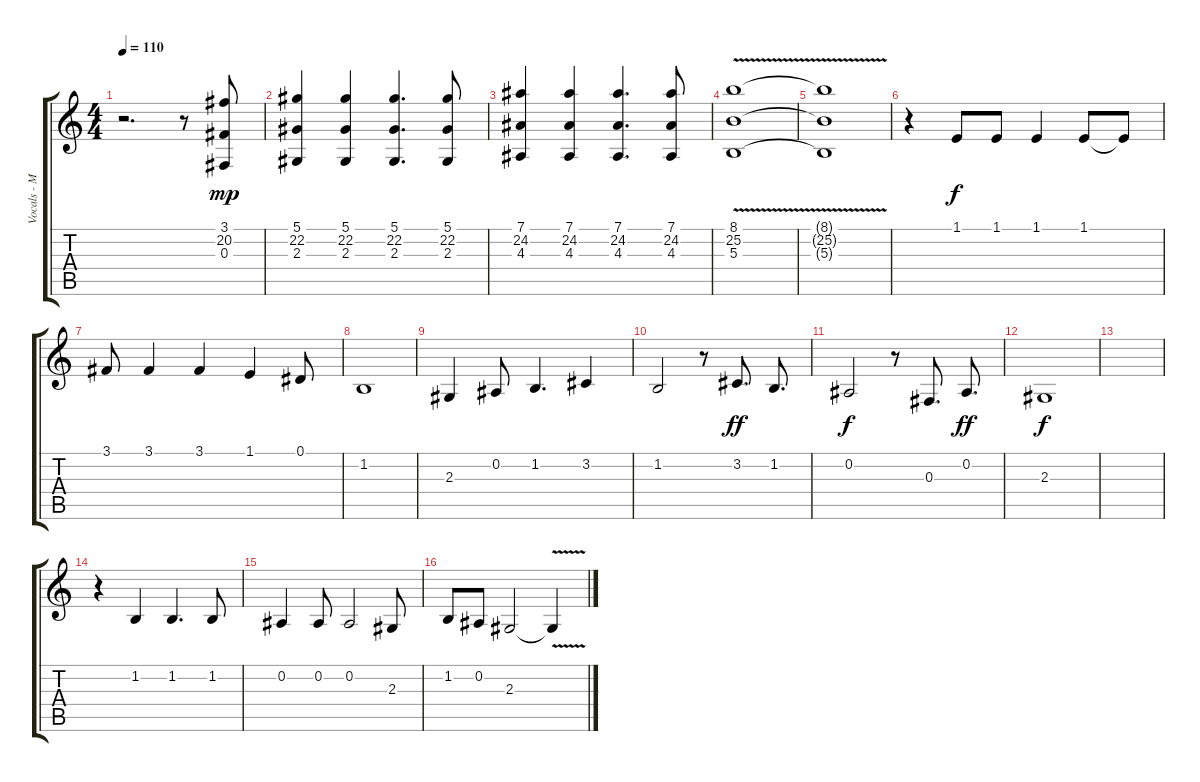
\track ("Vocals - Main (by PureMetalRim)" "Vocals - M") {instrument tangoaccordion}
\staff {score tabs}
\tuning (Eb4 Bb3 Gb3 Db3 Ab2 Eb2) {hide}
\ts (4 4)
\tempo 110
\clef g2
\ks c
r.2{d dy f} r.8 (3.1 20.2 0.3).8{dy mp} |
(5.1 22.2 2.3).4 (5.1 22.2 2.3).4 (5.1 22.2 2.3).4{d} (5.1 22.2 2.3).8 |
(7.1 24.2 4.3).4 (7.1 24.2 4.3).4 (7.1 24.2 4.3).4{d} (7.1 24.2 4.3).8 |
(8.1 25.2{v} 5.3).1 |
(8.1{v t} 25.2{v t} 5.3{v t}).1 |
r.4 1.1.8{dy f} 1.1.8 1.1.4 1.1.8 1.1{t}.8 |
3.1.8 3.1.4 3.1.4 1.1.4 0.1.8 |
1.2.1 |
2.3.4 0.2.8 1.2.4{d} 3.2.4 |
1.2.2 r.8 3.2.8{d dy ff} 1.2.8{d} |
0.2.2{dy f} r.8 0.3.8{d} 0.2.8{d dy ff} |
2.3.1{dy f} |
|
r.4 1.2.4 1.2.4{d} 1.2.8 |
0.2.4 0.2.8 0.2.2 2.3.8 |
1.2.8 0.2.8 2.3.2 2.3{v t}.4
